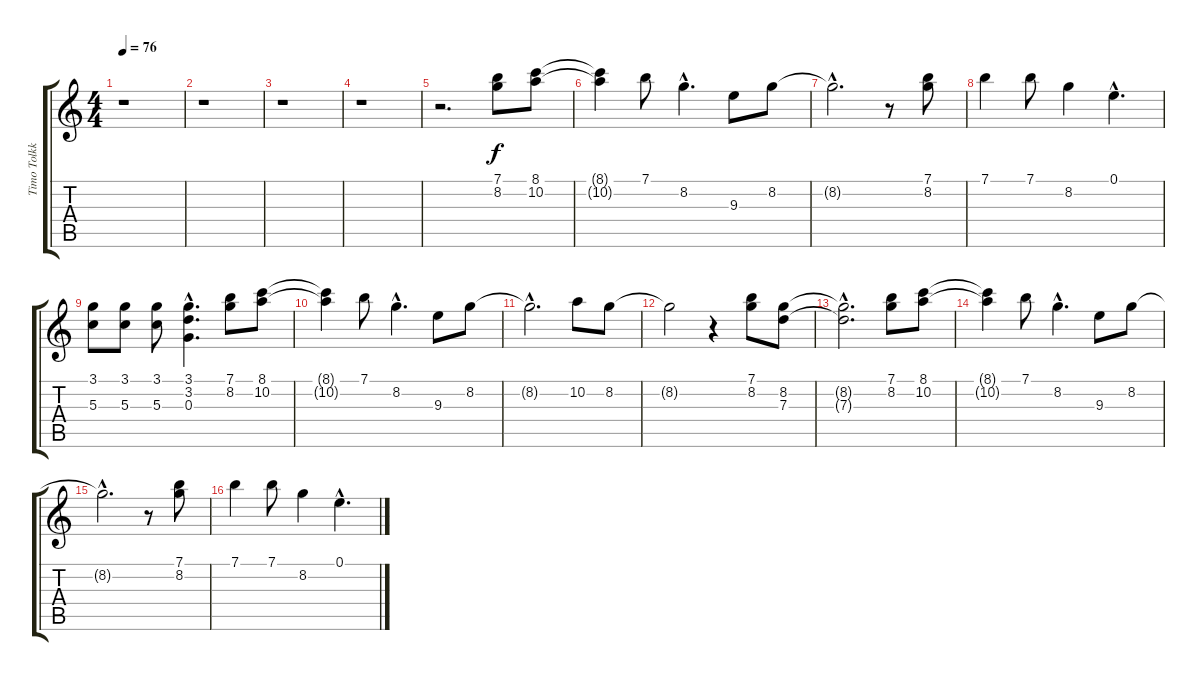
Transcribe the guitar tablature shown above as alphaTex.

\track ("Timo Tolkki" "Timo Tolkk") {instrument distortionguitar}
\staff {score tabs}
\tuning (E4 B3 G3 D3 A2 E2) {hide}
\ts (4 4)
\tempo 76
\clef g2
\ks c
r.1{dy f} |
r.1 |
r.1 |
r.1 |
r.2{d} (7.1 8.2).8 (8.1 10.2).8 |
(8.1{t} 10.2{t}).4 7.1.8 8.2{hac}.4{d} 9.3.8 8.2.8 |
8.2{hac t}.2{d} r.8 (7.1 8.2).8 |
7.1.4 7.1.8 8.2.4 0.1{hac}.4{d} |
(3.1 5.3).8 (3.1 5.3).8 (3.1 5.3).8 (3.1{hac} 3.2{hac} 0.3{hac}).4{d} (7.1 8.2).8 (8.1 10.2).8 |
(8.1{t} 10.2{t}).4 7.1.8 8.2{hac}.4{d} 9.3.8 8.2.8 |
8.2{hac t}.2{d} 10.2.8 8.2.8 |
8.2{t}.2 r.4 (7.1 8.2).8 (8.2 7.3).8 |
(8.2{hac t} 7.3{t}).2{d} (7.1 8.2).8 (8.1 10.2).8 |
(8.1{t} 10.2{t}).4 7.1.8 8.2{hac}.4{d} 9.3.8 8.2.8 |
8.2{hac t}.2{d} r.8 (7.1 8.2).8 |
7.1.4 7.1.8 8.2.4 0.1{hac}.4{d}
